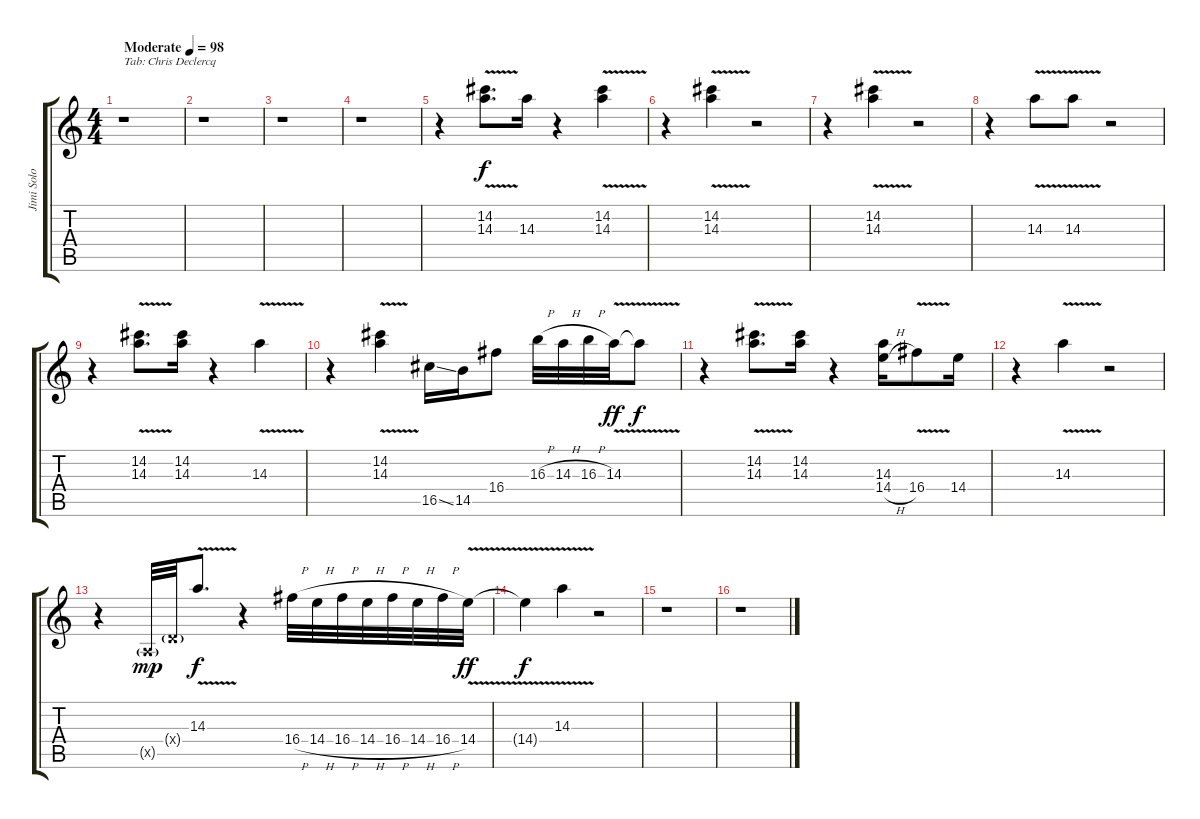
\track ("Jimi Solo Guitar" "Jimi Solo ") {instrument distortionguitar}
\staff {score tabs}
\tuning (E4 B3 G3 D3 A2 E2) {hide}
\ts (4 4)
\tempo (98 "Moderate")
\clef g2
\ks c
r.1{txt "Tab: Chris Declercq" dy f instrument distortionguitar} |
r.1 |
r.1 |
r.1 |
r.4 (14.2{v} 14.3{v}).8{d} 14.3.16 r.4 (14.2{v} 14.3{v}).4 |
r.4 (14.2{v} 14.3{v}).4 r.2 |
r.4 (14.2{v} 14.3{v}).4 r.2 |
r.4 14.3{v}.8 14.3{v}.8 r.2 |
r.4 (14.2{v} 14.3{v}).8{d} (14.2 14.3).16 r.4 14.3{v}.4 |
r.4 (14.2{v} 14.3{v}).4 16.5{ss}.16 14.5.16 16.4.8 16.3{h}.32 14.3{h}.32 16.3{h}.32 14.3{v}.32{dy ff} 14.3{t}.8{dy f} |
r.4 (14.2{v} 14.3{v}).8{d} (14.2 14.3).16 r.4 (14.3 14.4{h}).16 16.4{v}.8 14.4.16 |
r.4 14.3{v}.4 r.2 |
r.4 0.5{g x}.32{dy mp} 0.4{g x}.32 14.3{v}.8{d dy f} r.4 16.4{h}.32 14.4{h}.32 16.4{h}.32 14.4{h}.32 16.4{h}.32 14.4{h}.32 16.4{h}.32 14.4{v}.32{dy ff} |
14.4{t}.4{dy f} 14.3{v}.4 r.2 |
r.1 |
r.1
